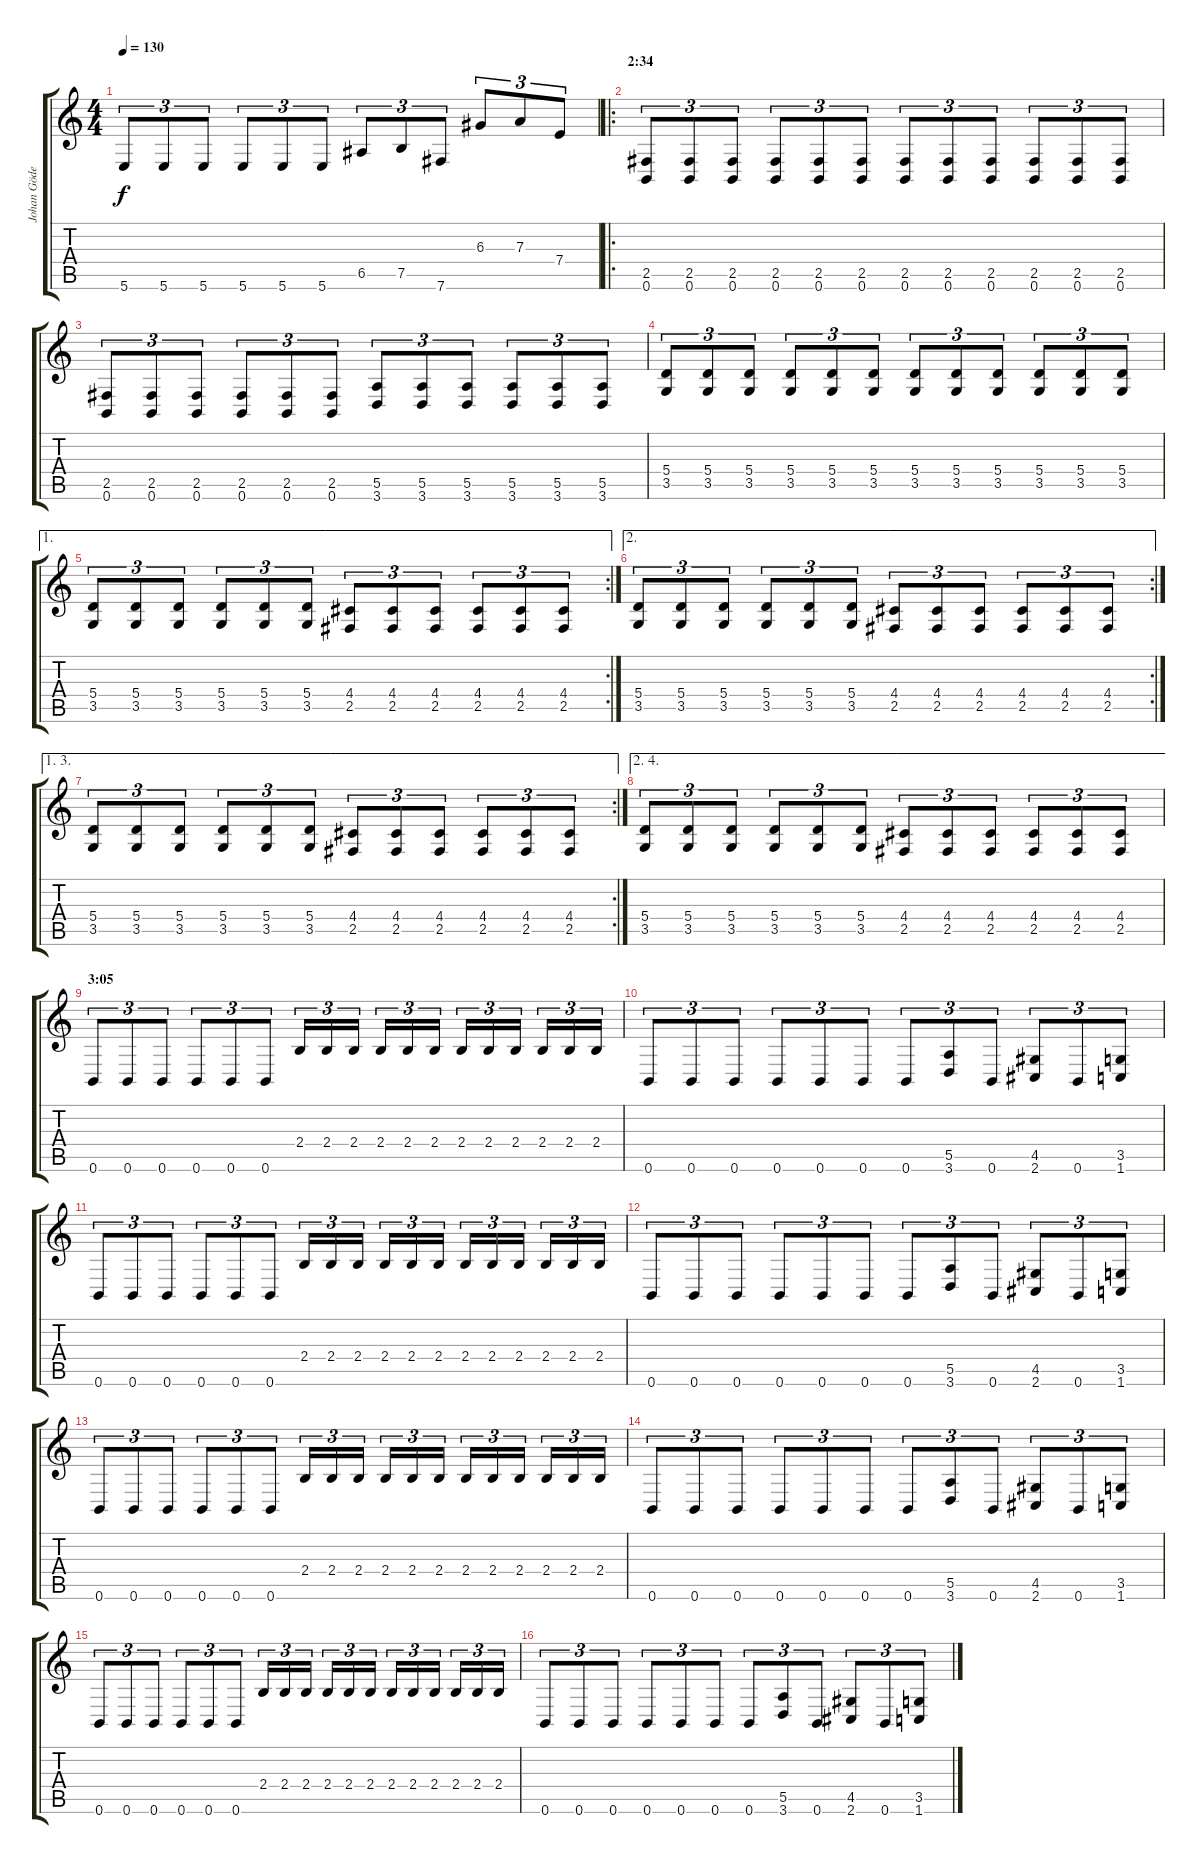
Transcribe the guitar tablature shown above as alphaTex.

\track ("Johan Göderberg" "Johan Göde") {instrument distortionguitar}
\staff {score tabs}
\tuning (B3 Gb3 D3 A2 E2 B1) {hide}
\ts (4 4)
\tempo 130
\clef g2
\ks c
5.6.8{tu (3 2) dy f} 5.6.8{tu (3 2)} 5.6.8{tu (3 2)} 5.6.8{tu (3 2)} 5.6.8{tu (3 2)} 5.6.8{tu (3 2)} 6.5.8{tu (3 2)} 7.5.8{tu (3 2)} 7.6.8{tu (3 2)} 6.3.8{tu (3 2)} 7.3.8{tu (3 2)} 7.4.8{tu (3 2)} |
\ro
\section ("" "2:34")
(2.5 0.6).8{tu (3 2) volume 16} (2.5 0.6).8{tu (3 2)} (2.5 0.6).8{tu (3 2)} (2.5 0.6).8{tu (3 2)} (2.5 0.6).8{tu (3 2)} (2.5 0.6).8{tu (3 2)} (2.5 0.6).8{tu (3 2)} (2.5 0.6).8{tu (3 2)} (2.5 0.6).8{tu (3 2)} (2.5 0.6).8{tu (3 2)} (2.5 0.6).8{tu (3 2)} (2.5 0.6).8{tu (3 2)} |
(2.5 0.6).8{tu (3 2)} (2.5 0.6).8{tu (3 2)} (2.5 0.6).8{tu (3 2)} (2.5 0.6).8{tu (3 2)} (2.5 0.6).8{tu (3 2)} (2.5 0.6).8{tu (3 2)} (5.5 3.6).8{tu (3 2)} (5.5 3.6).8{tu (3 2)} (5.5 3.6).8{tu (3 2)} (5.5 3.6).8{tu (3 2)} (5.5 3.6).8{tu (3 2)} (5.5 3.6).8{tu (3 2)} |
(5.4 3.5).8{tu (3 2)} (5.4 3.5).8{tu (3 2)} (5.4 3.5).8{tu (3 2)} (5.4 3.5).8{tu (3 2)} (5.4 3.5).8{tu (3 2)} (5.4 3.5).8{tu (3 2)} (5.4 3.5).8{tu (3 2)} (5.4 3.5).8{tu (3 2)} (5.4 3.5).8{tu (3 2)} (5.4 3.5).8{tu (3 2)} (5.4 3.5).8{tu (3 2)} (5.4 3.5).8{tu (3 2)} |
\ae 1
\rc 2
(5.4 3.5).8{tu (3 2)} (5.4 3.5).8{tu (3 2)} (5.4 3.5).8{tu (3 2)} (5.4 3.5).8{tu (3 2)} (5.4 3.5).8{tu (3 2)} (5.4 3.5).8{tu (3 2)} (4.4 2.5).8{tu (3 2)} (4.4 2.5).8{tu (3 2)} (4.4 2.5).8{tu (3 2)} (4.4 2.5).8{tu (3 2)} (4.4 2.5).8{tu (3 2)} (4.4 2.5).8{tu (3 2)} |
\ae 2
\rc 2
(5.4 3.5).8{tu (3 2)} (5.4 3.5).8{tu (3 2)} (5.4 3.5).8{tu (3 2)} (5.4 3.5).8{tu (3 2)} (5.4 3.5).8{tu (3 2)} (5.4 3.5).8{tu (3 2)} (4.4 2.5).8{tu (3 2)} (4.4 2.5).8{tu (3 2)} (4.4 2.5).8{tu (3 2)} (4.4 2.5).8{tu (3 2)} (4.4 2.5).8{tu (3 2)} (4.4 2.5).8{tu (3 2)} |
\ae (1 3)
\rc 2
(5.4 3.5).8{tu (3 2)} (5.4 3.5).8{tu (3 2)} (5.4 3.5).8{tu (3 2)} (5.4 3.5).8{tu (3 2)} (5.4 3.5).8{tu (3 2)} (5.4 3.5).8{tu (3 2)} (4.4 2.5).8{tu (3 2)} (4.4 2.5).8{tu (3 2)} (4.4 2.5).8{tu (3 2)} (4.4 2.5).8{tu (3 2)} (4.4 2.5).8{tu (3 2)} (4.4 2.5).8{tu (3 2)} |
\ae (2 4)
(5.4 3.5).8{tu (3 2)} (5.4 3.5).8{tu (3 2)} (5.4 3.5).8{tu (3 2)} (5.4 3.5).8{tu (3 2)} (5.4 3.5).8{tu (3 2)} (5.4 3.5).8{tu (3 2)} (4.4 2.5).8{tu (3 2)} (4.4 2.5).8{tu (3 2)} (4.4 2.5).8{tu (3 2)} (4.4 2.5).8{tu (3 2)} (4.4 2.5).8{tu (3 2)} (4.4 2.5).8{tu (3 2)} |
\section ("" "3:05")
0.6.8{tu (3 2)} 0.6.8{tu (3 2)} 0.6.8{tu (3 2)} 0.6.8{tu (3 2)} 0.6.8{tu (3 2)} 0.6.8{tu (3 2)} 2.4.16{tu (3 2)} 2.4.16{tu (3 2)} 2.4.16{tu (3 2)} 2.4.16{tu (3 2)} 2.4.16{tu (3 2)} 2.4.16{tu (3 2)} 2.4.16{tu (3 2)} 2.4.16{tu (3 2)} 2.4.16{tu (3 2)} 2.4.16{tu (3 2)} 2.4.16{tu (3 2)} 2.4.16{tu (3 2)} |
0.6.8{tu (3 2)} 0.6.8{tu (3 2)} 0.6.8{tu (3 2)} 0.6.8{tu (3 2)} 0.6.8{tu (3 2)} 0.6.8{tu (3 2)} 0.6.8{tu (3 2)} (5.5 3.6).8{tu (3 2)} 0.6.8{tu (3 2)} (4.5 2.6).8{tu (3 2)} 0.6.8{tu (3 2)} (3.5 1.6).8{tu (3 2)} |
0.6.8{tu (3 2)} 0.6.8{tu (3 2)} 0.6.8{tu (3 2)} 0.6.8{tu (3 2)} 0.6.8{tu (3 2)} 0.6.8{tu (3 2)} 2.4.16{tu (3 2)} 2.4.16{tu (3 2)} 2.4.16{tu (3 2)} 2.4.16{tu (3 2)} 2.4.16{tu (3 2)} 2.4.16{tu (3 2)} 2.4.16{tu (3 2)} 2.4.16{tu (3 2)} 2.4.16{tu (3 2)} 2.4.16{tu (3 2)} 2.4.16{tu (3 2)} 2.4.16{tu (3 2)} |
0.6.8{tu (3 2)} 0.6.8{tu (3 2)} 0.6.8{tu (3 2)} 0.6.8{tu (3 2)} 0.6.8{tu (3 2)} 0.6.8{tu (3 2)} 0.6.8{tu (3 2)} (5.5 3.6).8{tu (3 2)} 0.6.8{tu (3 2)} (4.5 2.6).8{tu (3 2)} 0.6.8{tu (3 2)} (3.5 1.6).8{tu (3 2)} |
0.6.8{tu (3 2)} 0.6.8{tu (3 2)} 0.6.8{tu (3 2)} 0.6.8{tu (3 2)} 0.6.8{tu (3 2)} 0.6.8{tu (3 2)} 2.4.16{tu (3 2)} 2.4.16{tu (3 2)} 2.4.16{tu (3 2)} 2.4.16{tu (3 2)} 2.4.16{tu (3 2)} 2.4.16{tu (3 2)} 2.4.16{tu (3 2)} 2.4.16{tu (3 2)} 2.4.16{tu (3 2)} 2.4.16{tu (3 2)} 2.4.16{tu (3 2)} 2.4.16{tu (3 2)} |
0.6.8{tu (3 2)} 0.6.8{tu (3 2)} 0.6.8{tu (3 2)} 0.6.8{tu (3 2)} 0.6.8{tu (3 2)} 0.6.8{tu (3 2)} 0.6.8{tu (3 2)} (5.5 3.6).8{tu (3 2)} 0.6.8{tu (3 2)} (4.5 2.6).8{tu (3 2)} 0.6.8{tu (3 2)} (3.5 1.6).8{tu (3 2)} |
0.6.8{tu (3 2)} 0.6.8{tu (3 2)} 0.6.8{tu (3 2)} 0.6.8{tu (3 2)} 0.6.8{tu (3 2)} 0.6.8{tu (3 2)} 2.4.16{tu (3 2)} 2.4.16{tu (3 2)} 2.4.16{tu (3 2)} 2.4.16{tu (3 2)} 2.4.16{tu (3 2)} 2.4.16{tu (3 2)} 2.4.16{tu (3 2)} 2.4.16{tu (3 2)} 2.4.16{tu (3 2)} 2.4.16{tu (3 2)} 2.4.16{tu (3 2)} 2.4.16{tu (3 2)} |
0.6.8{tu (3 2)} 0.6.8{tu (3 2)} 0.6.8{tu (3 2)} 0.6.8{tu (3 2)} 0.6.8{tu (3 2)} 0.6.8{tu (3 2)} 0.6.8{tu (3 2)} (5.5 3.6).8{tu (3 2)} 0.6.8{tu (3 2)} (4.5 2.6).8{tu (3 2)} 0.6.8{tu (3 2)} (3.5 1.6).8{tu (3 2)}
